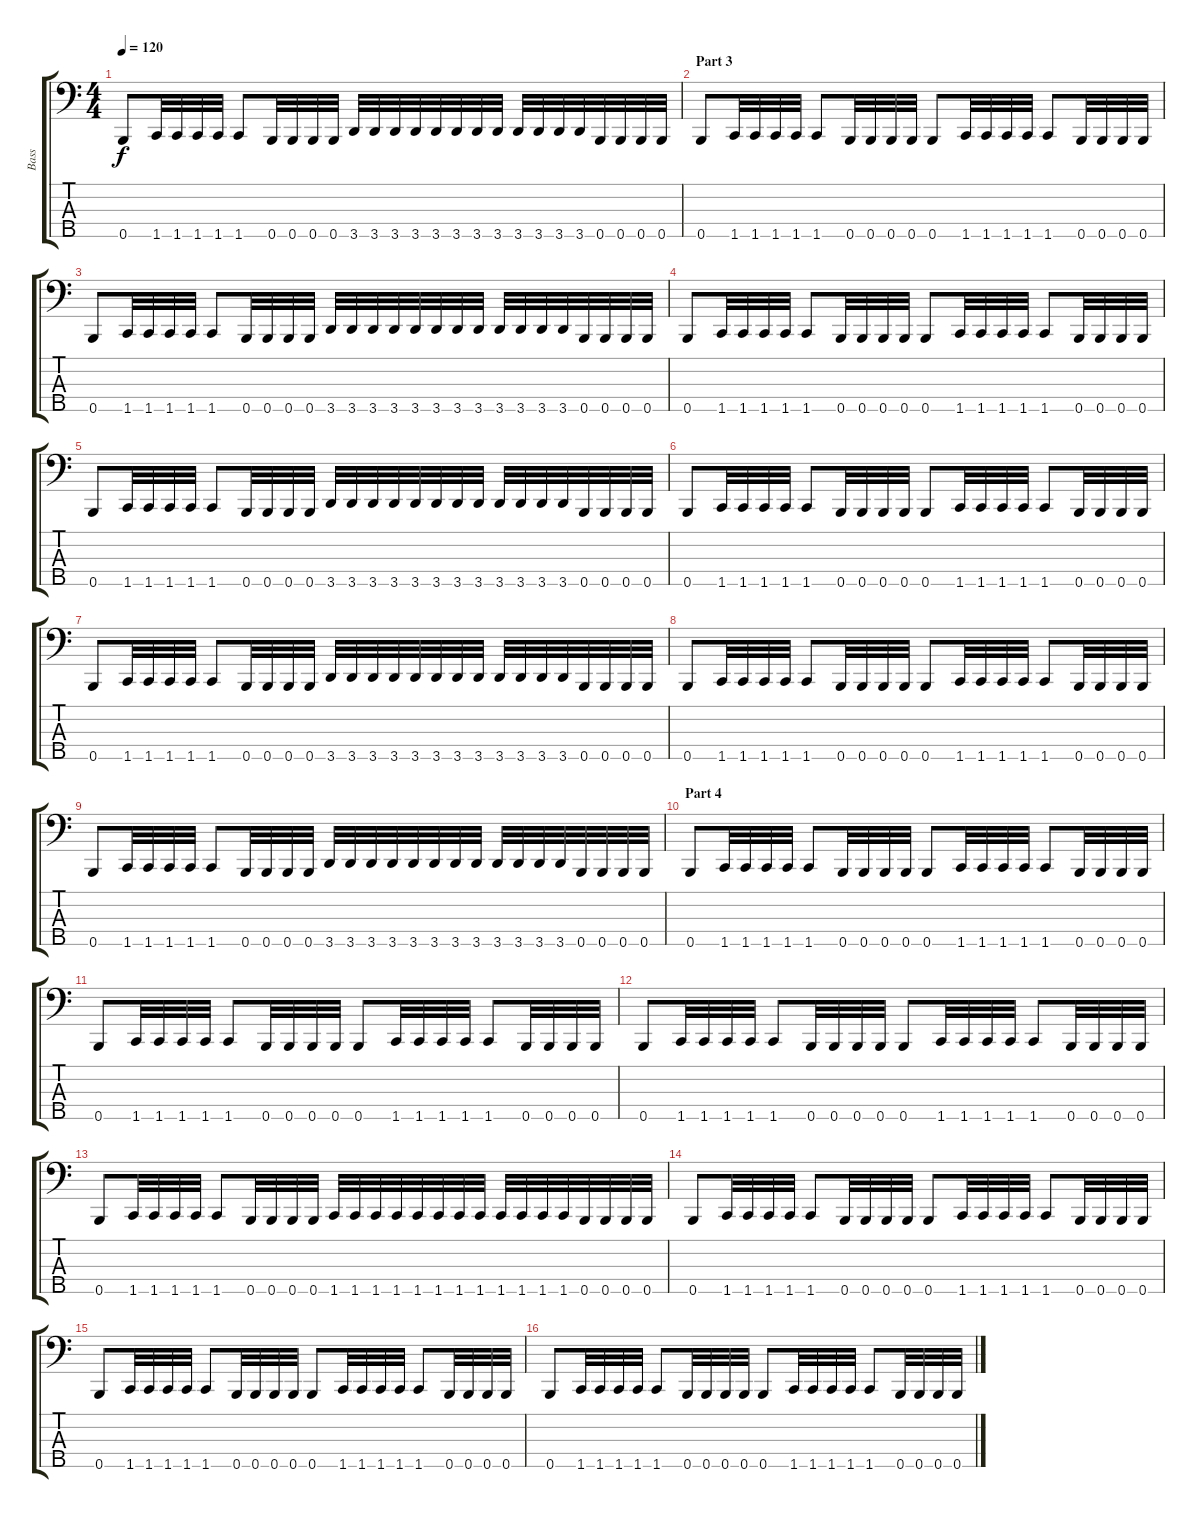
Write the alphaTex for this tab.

\track ("Bass" "Bass") {instrument electricbasspick}
\staff {score tabs}
\tuning (G2 D2 A1 E1 B0) {hide}
\ts (4 4)
\tempo 120
\clef f4
\ks c
0.5.8{dy f} 1.5.32 1.5.32 1.5.32 1.5.32 1.5.8 0.5.32 0.5.32 0.5.32 0.5.32 3.5.32 3.5.32 3.5.32 3.5.32 3.5.32 3.5.32 3.5.32 3.5.32 3.5.32 3.5.32 3.5.32 3.5.32 0.5.32 0.5.32 0.5.32 0.5.32 |
\section ("" "Part 3")
0.5.8 1.5.32 1.5.32 1.5.32 1.5.32 1.5.8 0.5.32 0.5.32 0.5.32 0.5.32 0.5.8 1.5.32 1.5.32 1.5.32 1.5.32 1.5.8 0.5.32 0.5.32 0.5.32 0.5.32 |
0.5.8 1.5.32 1.5.32 1.5.32 1.5.32 1.5.8 0.5.32 0.5.32 0.5.32 0.5.32 3.5.32 3.5.32 3.5.32 3.5.32 3.5.32 3.5.32 3.5.32 3.5.32 3.5.32 3.5.32 3.5.32 3.5.32 0.5.32 0.5.32 0.5.32 0.5.32 |
0.5.8 1.5.32 1.5.32 1.5.32 1.5.32 1.5.8 0.5.32 0.5.32 0.5.32 0.5.32 0.5.8 1.5.32 1.5.32 1.5.32 1.5.32 1.5.8 0.5.32 0.5.32 0.5.32 0.5.32 |
0.5.8 1.5.32 1.5.32 1.5.32 1.5.32 1.5.8 0.5.32 0.5.32 0.5.32 0.5.32 3.5.32 3.5.32 3.5.32 3.5.32 3.5.32 3.5.32 3.5.32 3.5.32 3.5.32 3.5.32 3.5.32 3.5.32 0.5.32 0.5.32 0.5.32 0.5.32 |
0.5.8 1.5.32 1.5.32 1.5.32 1.5.32 1.5.8 0.5.32 0.5.32 0.5.32 0.5.32 0.5.8 1.5.32 1.5.32 1.5.32 1.5.32 1.5.8 0.5.32 0.5.32 0.5.32 0.5.32 |
0.5.8 1.5.32 1.5.32 1.5.32 1.5.32 1.5.8 0.5.32 0.5.32 0.5.32 0.5.32 3.5.32 3.5.32 3.5.32 3.5.32 3.5.32 3.5.32 3.5.32 3.5.32 3.5.32 3.5.32 3.5.32 3.5.32 0.5.32 0.5.32 0.5.32 0.5.32 |
0.5.8 1.5.32 1.5.32 1.5.32 1.5.32 1.5.8 0.5.32 0.5.32 0.5.32 0.5.32 0.5.8 1.5.32 1.5.32 1.5.32 1.5.32 1.5.8 0.5.32 0.5.32 0.5.32 0.5.32 |
0.5.8 1.5.32 1.5.32 1.5.32 1.5.32 1.5.8 0.5.32 0.5.32 0.5.32 0.5.32 3.5.32 3.5.32 3.5.32 3.5.32 3.5.32 3.5.32 3.5.32 3.5.32 3.5.32 3.5.32 3.5.32 3.5.32 0.5.32 0.5.32 0.5.32 0.5.32 |
\section ("" "Part 4")
0.5.8 1.5.32 1.5.32 1.5.32 1.5.32 1.5.8 0.5.32 0.5.32 0.5.32 0.5.32 0.5.8 1.5.32 1.5.32 1.5.32 1.5.32 1.5.8 0.5.32 0.5.32 0.5.32 0.5.32 |
0.5.8 1.5.32 1.5.32 1.5.32 1.5.32 1.5.8 0.5.32 0.5.32 0.5.32 0.5.32 0.5.8 1.5.32 1.5.32 1.5.32 1.5.32 1.5.8 0.5.32 0.5.32 0.5.32 0.5.32 |
0.5.8 1.5.32 1.5.32 1.5.32 1.5.32 1.5.8 0.5.32 0.5.32 0.5.32 0.5.32 0.5.8 1.5.32 1.5.32 1.5.32 1.5.32 1.5.8 0.5.32 0.5.32 0.5.32 0.5.32 |
0.5.8 1.5.32 1.5.32 1.5.32 1.5.32 1.5.8 0.5.32 0.5.32 0.5.32 0.5.32 1.5.32 1.5.32 1.5.32 1.5.32 1.5.32 1.5.32 1.5.32 1.5.32 1.5.32 1.5.32 1.5.32 1.5.32 0.5.32 0.5.32 0.5.32 0.5.32 |
0.5.8 1.5.32 1.5.32 1.5.32 1.5.32 1.5.8 0.5.32 0.5.32 0.5.32 0.5.32 0.5.8 1.5.32 1.5.32 1.5.32 1.5.32 1.5.8 0.5.32 0.5.32 0.5.32 0.5.32 |
0.5.8 1.5.32 1.5.32 1.5.32 1.5.32 1.5.8 0.5.32 0.5.32 0.5.32 0.5.32 0.5.8 1.5.32 1.5.32 1.5.32 1.5.32 1.5.8 0.5.32 0.5.32 0.5.32 0.5.32 |
0.5.8 1.5.32 1.5.32 1.5.32 1.5.32 1.5.8 0.5.32 0.5.32 0.5.32 0.5.32 0.5.8 1.5.32 1.5.32 1.5.32 1.5.32 1.5.8 0.5.32 0.5.32 0.5.32 0.5.32
